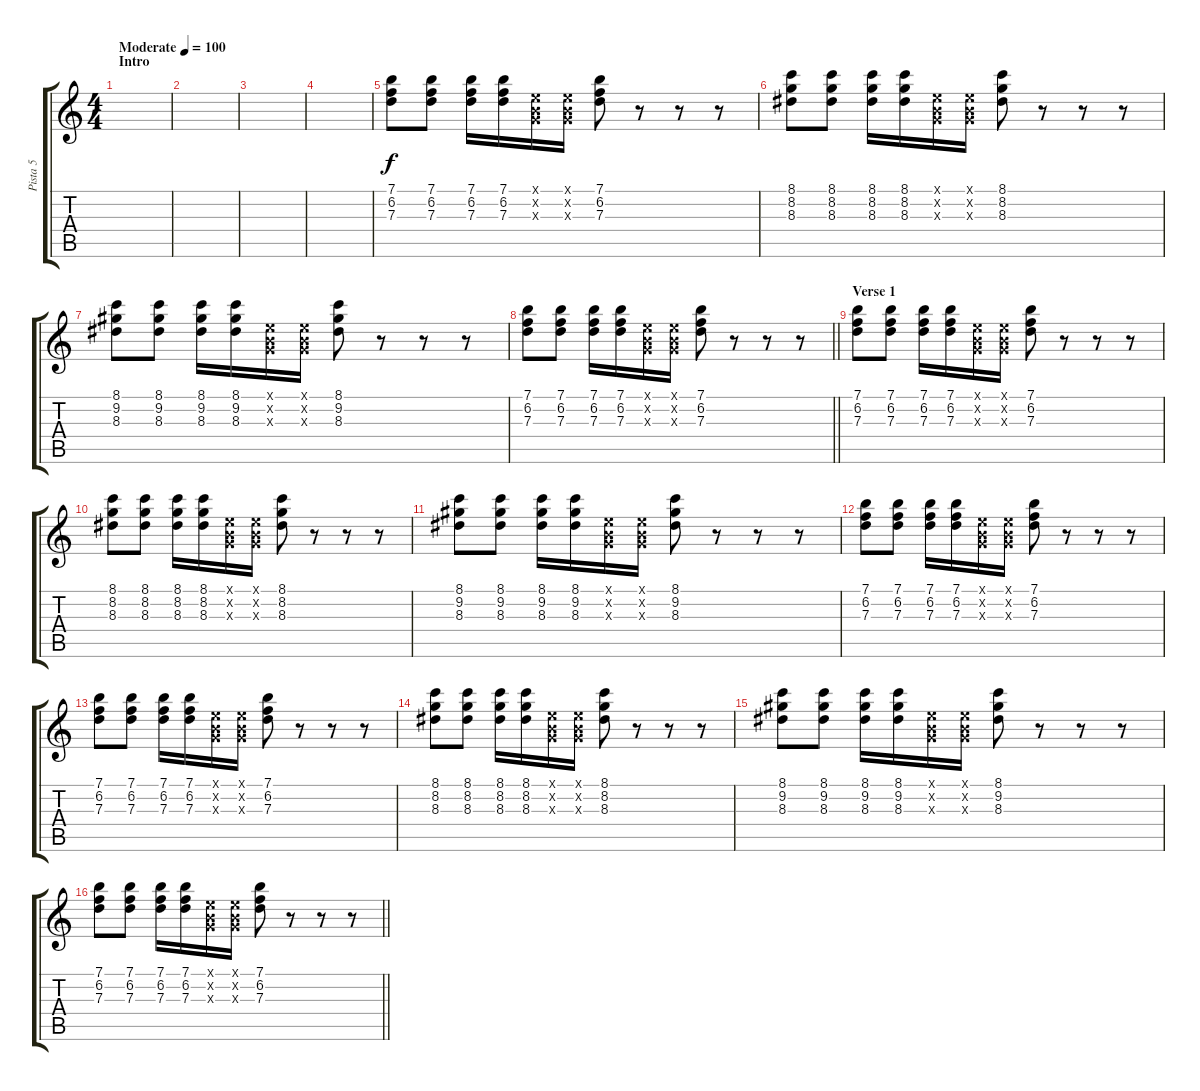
\track ("Pista 5" "Pista 5") {instrument distortionguitar}
\staff {score tabs}
\tuning (E4 B3 G3 D3 A2 E2) {hide}
\ts (4 4)
\section ("" "Intro")
\tempo (100 "Moderate")
\clef g2
\ks c
|
|
|
|
(7.1 6.2 7.3).8 (7.1 6.2 7.3).8 (7.1 6.2 7.3).16 (7.1 6.2 7.3).16 (0.1{x} 0.2{x} 0.3{x}).16 (0.1{x} 0.2{x} 0.3{x}).16 (7.1 6.2 7.3).8 r.8 r.8 r.8 |
(8.1 8.2 8.3).8 (8.1 8.2 8.3).8 (8.1 8.2 8.3).16 (8.1 8.2 8.3).16 (0.1{x} 0.2{x} 0.3{x}).16 (0.1{x} 0.2{x} 0.3{x}).16 (8.1 8.2 8.3).8 r.8 r.8 r.8 |
(8.1 9.2 8.3).8 (8.1 9.2 8.3).8 (8.1 9.2 8.3).16 (8.1 9.2 8.3).16 (0.1{x} 0.2{x} 0.3{x}).16 (0.1{x} 0.2{x} 0.3{x}).16 (8.1 9.2 8.3).8 r.8 r.8 r.8 |
\barLineRight lightlight
(7.1 6.2 7.3).8 (7.1 6.2 7.3).8 (7.1 6.2 7.3).16 (7.1 6.2 7.3).16 (0.1{x} 0.2{x} 0.3{x}).16 (0.1{x} 0.2{x} 0.3{x}).16 (7.1 6.2 7.3).8 r.8 r.8 r.8 |
\section ("" "Verse 1")
(7.1 6.2 7.3).8 (7.1 6.2 7.3).8 (7.1 6.2 7.3).16 (7.1 6.2 7.3).16 (0.1{x} 0.2{x} 0.3{x}).16 (0.1{x} 0.2{x} 0.3{x}).16 (7.1 6.2 7.3).8 r.8 r.8 r.8 |
(8.1 8.2 8.3).8 (8.1 8.2 8.3).8 (8.1 8.2 8.3).16 (8.1 8.2 8.3).16 (0.1{x} 0.2{x} 0.3{x}).16 (0.1{x} 0.2{x} 0.3{x}).16 (8.1 8.2 8.3).8 r.8 r.8 r.8 |
(8.1 9.2 8.3).8 (8.1 9.2 8.3).8 (8.1 9.2 8.3).16 (8.1 9.2 8.3).16 (0.1{x} 0.2{x} 0.3{x}).16 (0.1{x} 0.2{x} 0.3{x}).16 (8.1 9.2 8.3).8 r.8 r.8 r.8 |
(7.1 6.2 7.3).8 (7.1 6.2 7.3).8 (7.1 6.2 7.3).16 (7.1 6.2 7.3).16 (0.1{x} 0.2{x} 0.3{x}).16 (0.1{x} 0.2{x} 0.3{x}).16 (7.1 6.2 7.3).8 r.8 r.8 r.8 |
(7.1 6.2 7.3).8 (7.1 6.2 7.3).8 (7.1 6.2 7.3).16 (7.1 6.2 7.3).16 (0.1{x} 0.2{x} 0.3{x}).16 (0.1{x} 0.2{x} 0.3{x}).16 (7.1 6.2 7.3).8 r.8 r.8 r.8 |
(8.1 8.2 8.3).8 (8.1 8.2 8.3).8 (8.1 8.2 8.3).16 (8.1 8.2 8.3).16 (0.1{x} 0.2{x} 0.3{x}).16 (0.1{x} 0.2{x} 0.3{x}).16 (8.1 8.2 8.3).8 r.8 r.8 r.8 |
(8.1 9.2 8.3).8 (8.1 9.2 8.3).8 (8.1 9.2 8.3).16 (8.1 9.2 8.3).16 (0.1{x} 0.2{x} 0.3{x}).16 (0.1{x} 0.2{x} 0.3{x}).16 (8.1 9.2 8.3).8 r.8 r.8 r.8 |
\barLineRight lightlight
(7.1 6.2 7.3).8 (7.1 6.2 7.3).8 (7.1 6.2 7.3).16 (7.1 6.2 7.3).16 (0.1{x} 0.2{x} 0.3{x}).16 (0.1{x} 0.2{x} 0.3{x}).16 (7.1 6.2 7.3).8 r.8 r.8 r.8
